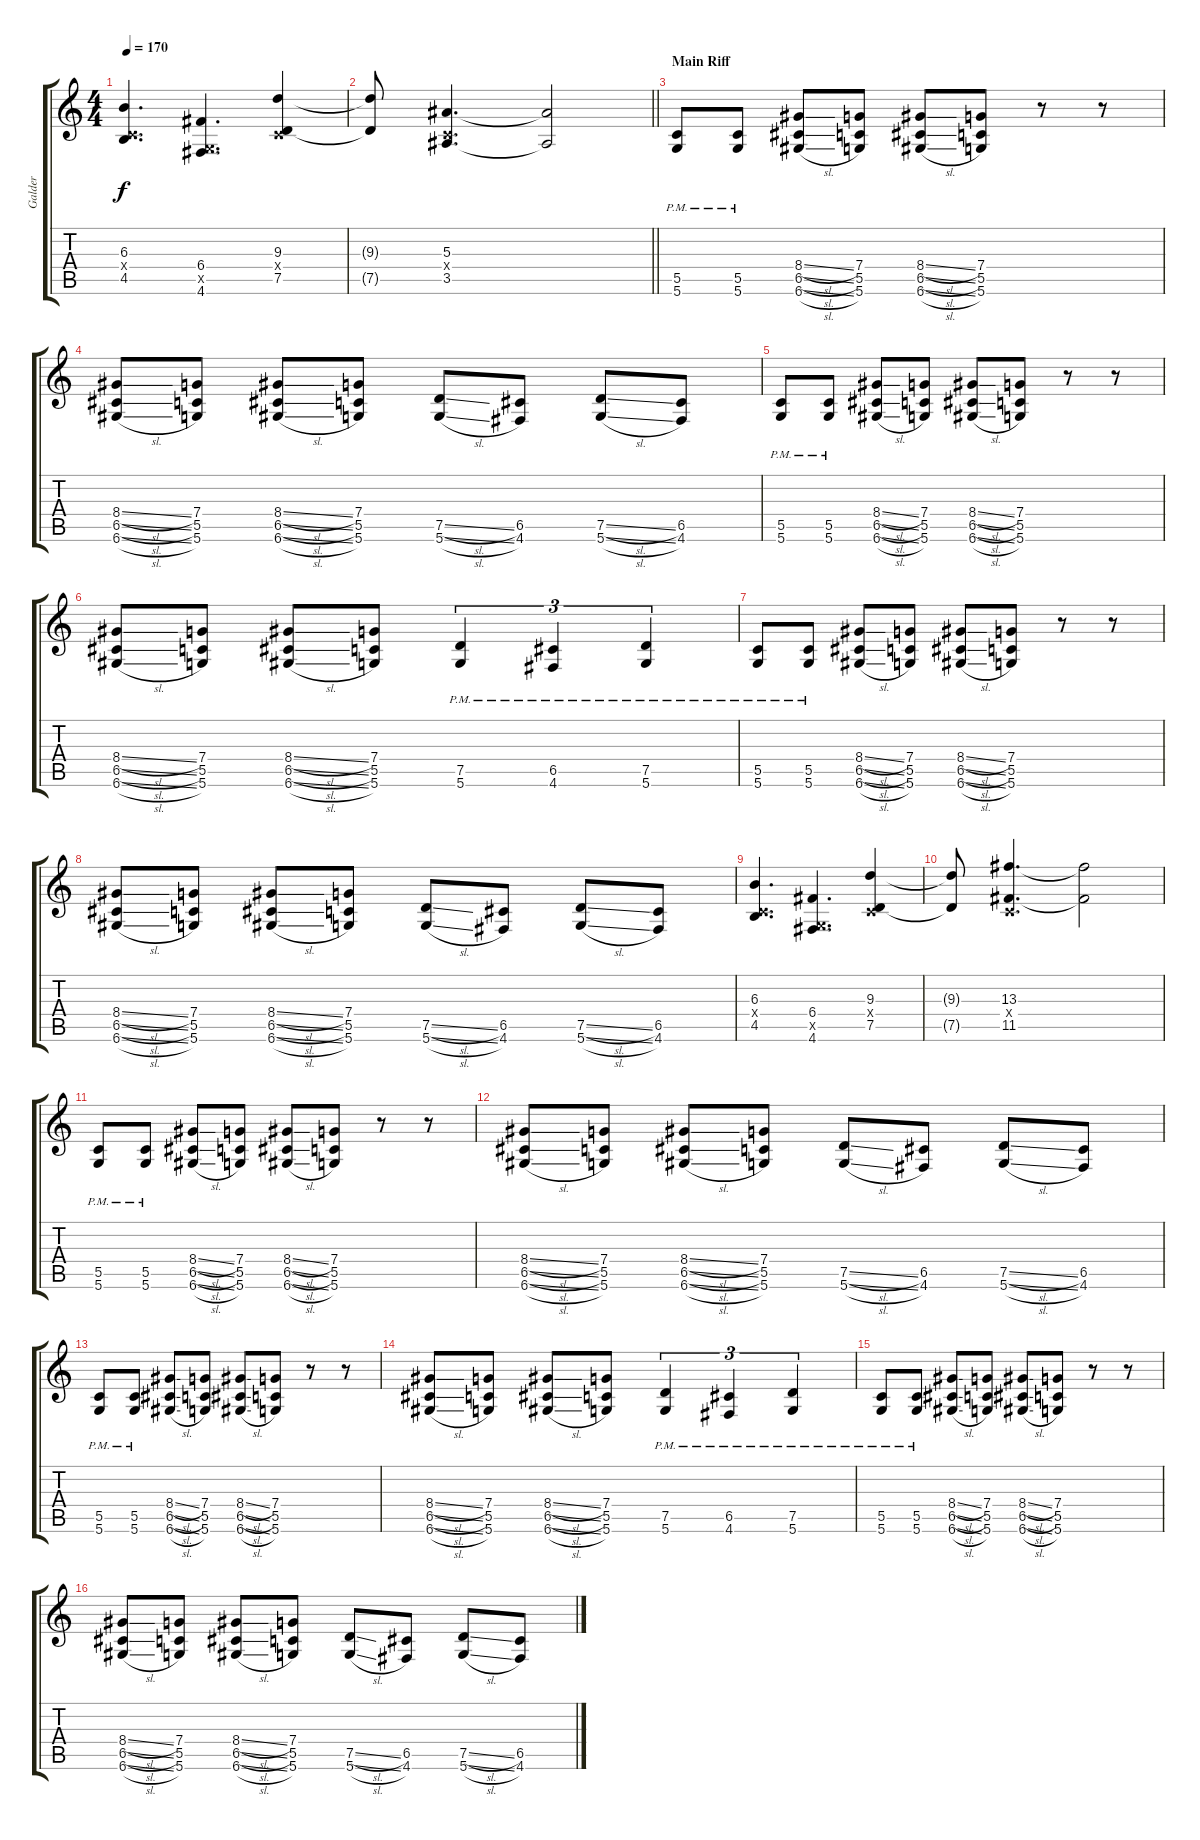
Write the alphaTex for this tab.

\track ("Galder" "Galder") {instrument overdrivenguitar}
\staff {score tabs}
\tuning (D4 A3 F3 C3 G2 D2) {hide}
\ts (4 4)
\tempo 170
\clef g2
\ks c
(6.3 0.4{x} 4.5).4{d dy f} (6.4 0.5{x} 4.6).4{d} (9.3 0.4{x} 7.5).4 |
\barLineRight lightlight
(9.3{t} 7.5{t}).8 (5.3 0.4{x} 3.5).4{d} (5.3{t} 3.5{t}).2 |
\section ("" "Main Riff")
(5.5{pm} 5.6{pm}).8{instrument overdrivenguitar} (5.5{pm} 5.6{pm}).8 (8.4{sl} 6.5{sl} 6.6{sl}).8 (7.4 5.5 5.6).8 (8.4{sl} 6.5{sl} 6.6{sl}).8 (7.4 5.5 5.6).8 r.8 r.8 |
(8.4{sl} 6.5{sl} 6.6{sl}).8 (7.4 5.5 5.6).8 (8.4{sl} 6.5{sl} 6.6{sl}).8 (7.4 5.5 5.6).8 (7.5{sl} 5.6{sl}).8 (6.5 4.6).8 (7.5{sl} 5.6{sl}).8 (6.5 4.6).8 |
(5.5{pm} 5.6{pm}).8 (5.5{pm} 5.6{pm}).8 (8.4{sl} 6.5{sl} 6.6{sl}).8 (7.4 5.5 5.6).8 (8.4{sl} 6.5{sl} 6.6{sl}).8 (7.4 5.5 5.6).8 r.8 r.8 |
(8.4{sl} 6.5{sl} 6.6{sl}).8 (7.4 5.5 5.6).8 (8.4{sl} 6.5{sl} 6.6{sl}).8 (7.4 5.5 5.6).8 (7.5{pm} 5.6{pm}).4{tu (3 2)} (6.5{pm} 4.6{pm}).4{tu (3 2)} (7.5{pm} 5.6{pm}).4{tu (3 2)} |
(5.5{pm} 5.6{pm}).8 (5.5{pm} 5.6{pm}).8 (8.4{sl} 6.5{sl} 6.6{sl}).8 (7.4 5.5 5.6).8 (8.4{sl} 6.5{sl} 6.6{sl}).8 (7.4 5.5 5.6).8 r.8 r.8 |
(8.4{sl} 6.5{sl} 6.6{sl}).8 (7.4 5.5 5.6).8 (8.4{sl} 6.5{sl} 6.6{sl}).8 (7.4 5.5 5.6).8 (7.5{sl} 5.6{sl}).8 (6.5 4.6).8 (7.5{sl} 5.6{sl}).8 (6.5 4.6).8 |
(6.3 0.4{x} 4.5).4{d} (6.4 0.5{x} 4.6).4{d} (9.3 0.4{x} 7.5).4 |
(9.3{t} 7.5{t}).8 (13.3 0.4{x} 11.5).4{d} (13.3{t} 11.5{t}).2 |
(5.5{pm} 5.6{pm}).8 (5.5{pm} 5.6{pm}).8 (8.4{sl} 6.5{sl} 6.6{sl}).8 (7.4 5.5 5.6).8 (8.4{sl} 6.5{sl} 6.6{sl}).8 (7.4 5.5 5.6).8 r.8 r.8 |
(8.4{sl} 6.5{sl} 6.6{sl}).8 (7.4 5.5 5.6).8 (8.4{sl} 6.5{sl} 6.6{sl}).8 (7.4 5.5 5.6).8 (7.5{sl} 5.6{sl}).8 (6.5 4.6).8 (7.5{sl} 5.6{sl}).8 (6.5 4.6).8 |
(5.5{pm} 5.6{pm}).8 (5.5{pm} 5.6{pm}).8 (8.4{sl} 6.5{sl} 6.6{sl}).8 (7.4 5.5 5.6).8 (8.4{sl} 6.5{sl} 6.6{sl}).8 (7.4 5.5 5.6).8 r.8 r.8 |
(8.4{sl} 6.5{sl} 6.6{sl}).8 (7.4 5.5 5.6).8 (8.4{sl} 6.5{sl} 6.6{sl}).8 (7.4 5.5 5.6).8 (7.5{pm} 5.6{pm}).4{tu (3 2)} (6.5{pm} 4.6{pm}).4{tu (3 2)} (7.5{pm} 5.6{pm}).4{tu (3 2)} |
(5.5{pm} 5.6{pm}).8 (5.5{pm} 5.6{pm}).8 (8.4{sl} 6.5{sl} 6.6{sl}).8 (7.4 5.5 5.6).8 (8.4{sl} 6.5{sl} 6.6{sl}).8 (7.4 5.5 5.6).8 r.8 r.8 |
(8.4{sl} 6.5{sl} 6.6{sl}).8 (7.4 5.5 5.6).8 (8.4{sl} 6.5{sl} 6.6{sl}).8 (7.4 5.5 5.6).8 (7.5{sl} 5.6{sl}).8 (6.5 4.6).8 (7.5{sl} 5.6{sl}).8 (6.5 4.6).8
